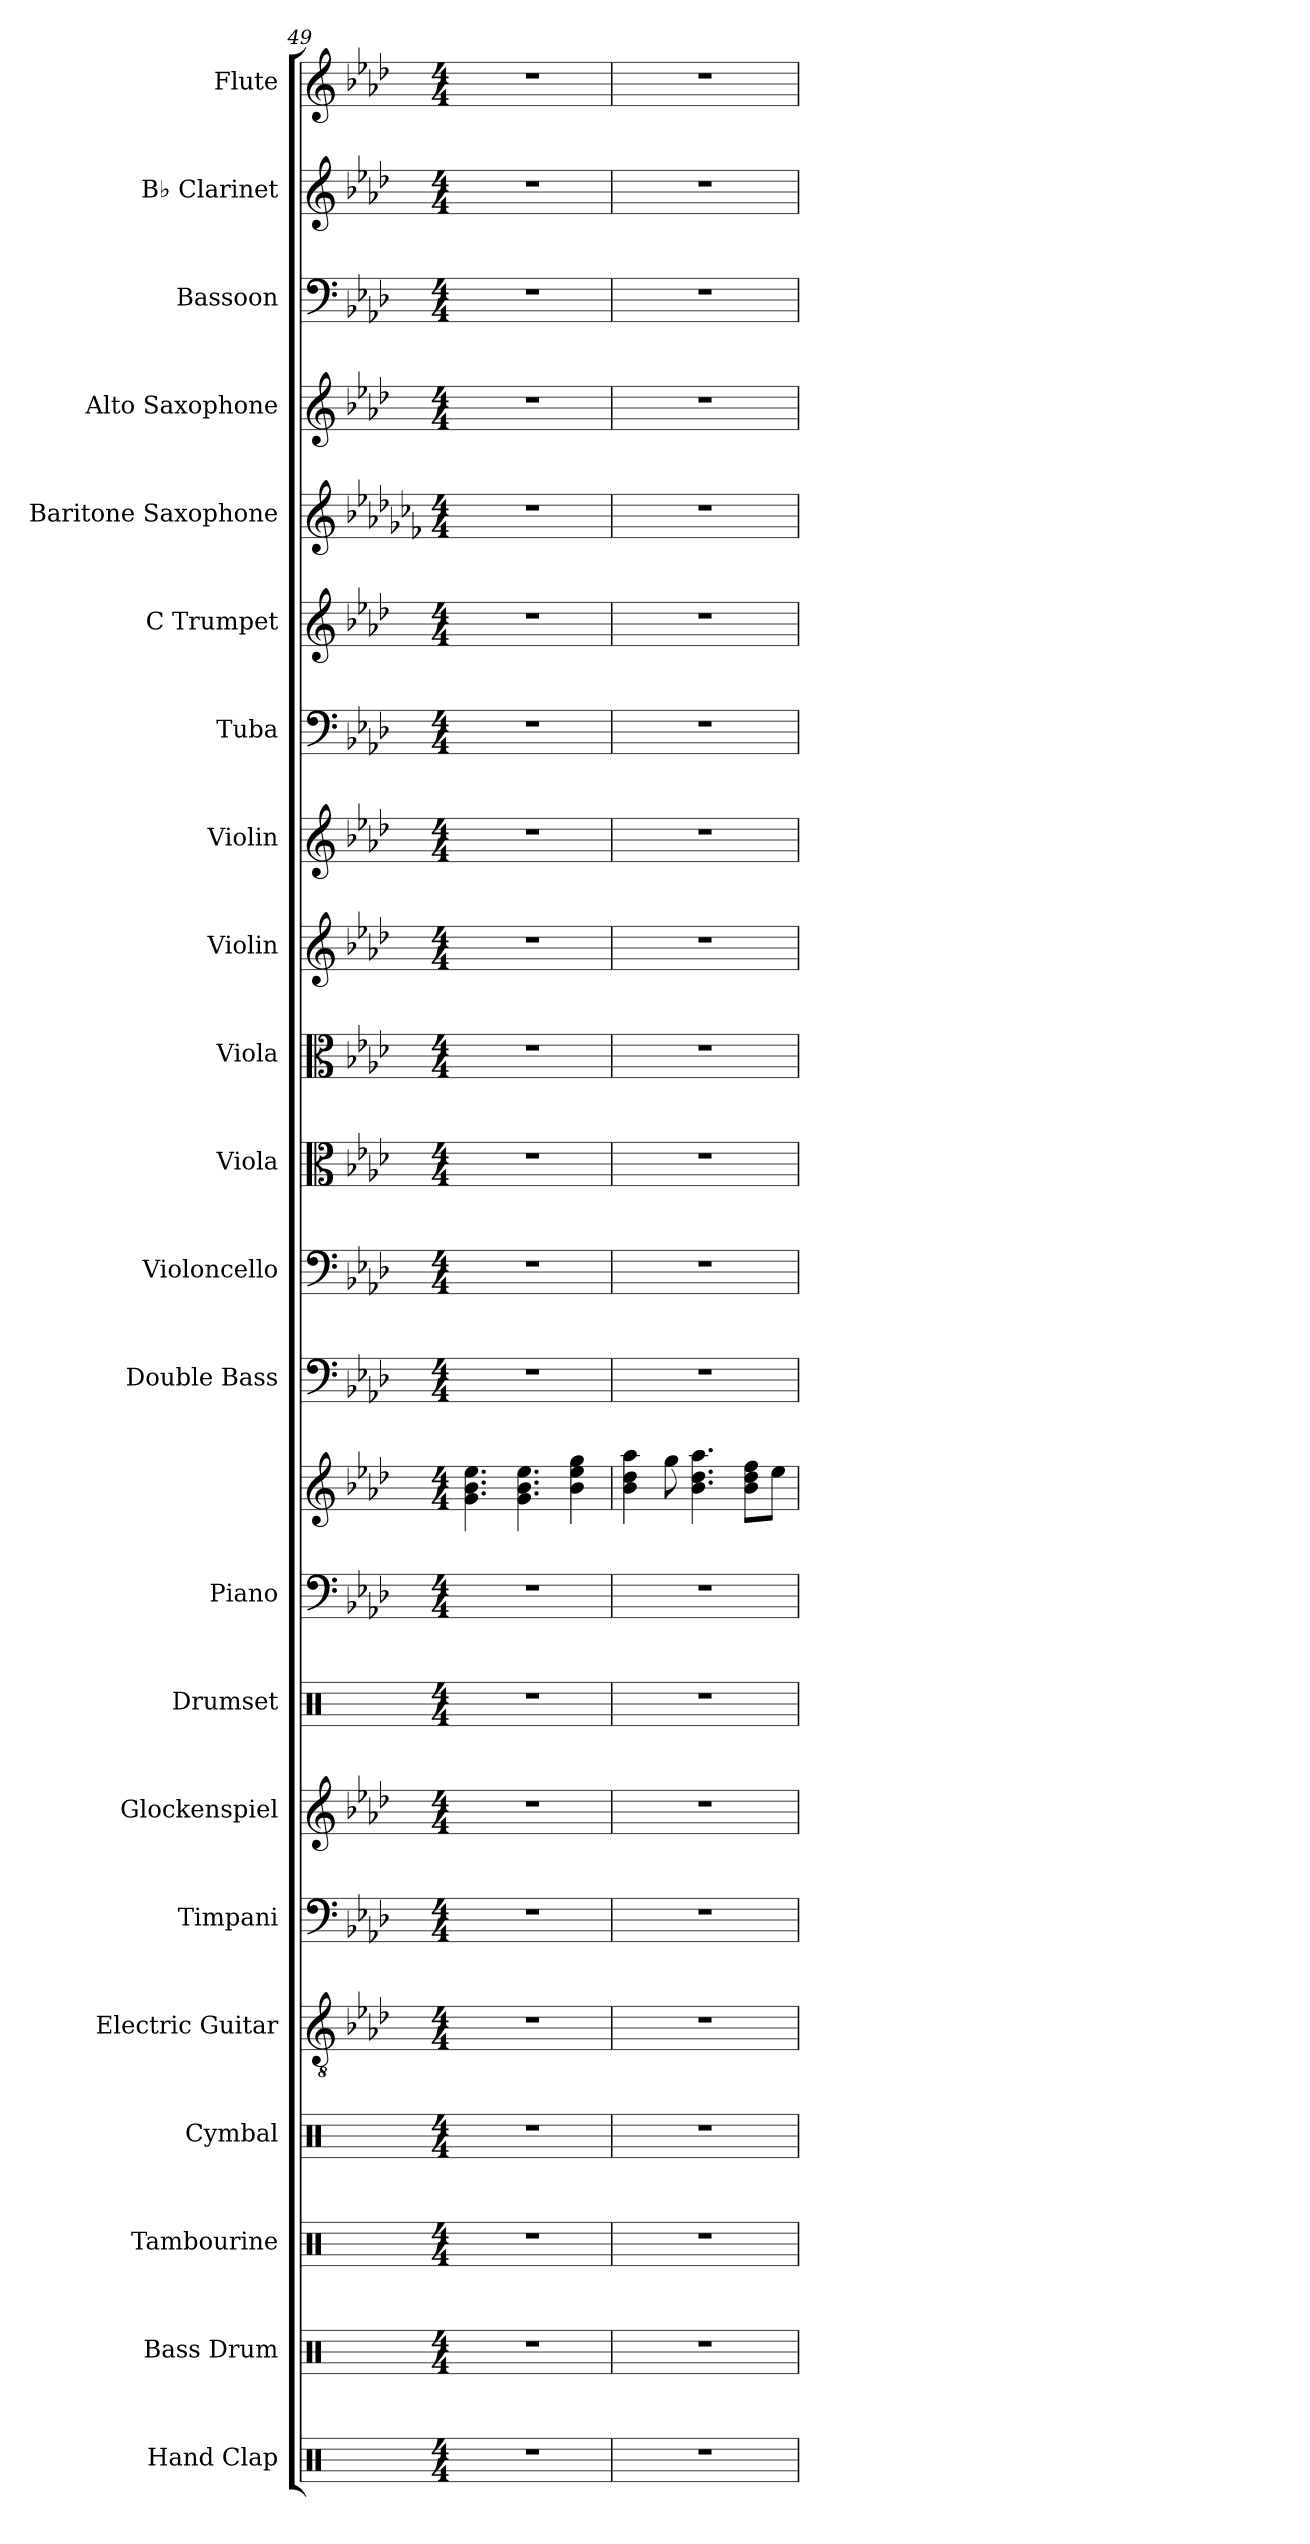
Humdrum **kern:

**kern	**kern	**kern	**kern	**kern	**kern	**kern	**kern	**kern	**kern	**kern	**kern	**kern	**kern	**kern	**kern	**kern	**kern	**kern	**kern	**kern	**kern	**kern
*part22	*part21	*part20	*part19	*part18	*part17	*part16	*part15	*part14	*part14	*part13	*part12	*part11	*part10	*part9	*part8	*part7	*part6	*part5	*part4	*part3	*part2	*part1
*staff23	*staff22	*staff21	*staff20	*staff19	*staff18	*staff17	*staff16	*staff15	*staff14	*staff13	*staff12	*staff11	*staff10	*staff9	*staff8	*staff7	*staff6	*staff5	*staff4	*staff3	*staff2	*staff1
*I"Hand Clap	*I"Bass Drum	*I"Tambourine	*I"Cymbal	*I"Electric Guitar	*I"Timpani	*I"Glockenspiel	*I"Drumset	*I"Piano	*	*I"Double Bass	*I"Violoncello	*I"Viola	*I"Viola	*I"Violin	*I"Violin	*I"Tuba	*I"C Trumpet	*I"Baritone Saxophone	*I"Alto Saxophone	*I"Bassoon	*I"B♭ Clarinet	*I"Flute
*I'Hd. Clp.	*I'B. Dr.	*I'Tamb.	*I'Cym.	*I'El. Guit.	*I'Timp.	*I'Glk.	*I'Drs.	*I'Pno.	*	*I'Db.	*I'Vc.	*I'Vla.	*I'Vla.	*I'Vln.	*I'Vln.	*I'Tba.	*I'C Tpt.	*I'Bar. Sax.	*I'A. Sax.	*I'Bsn.	*I'B♭ Cl.	*I'Fl.
*clefX	*clefX	*clefX	*clefX	*clefGv2	*clefF4	*clefG2	*clefX	*clefF4	*clefG2	*clefF4	*clefF4	*clefC3	*clefC3	*clefG2	*clefG2	*clefF4	*clefG2	*clefG2	*clefG2	*clefF4	*clefG2	*clefG2
*	*	*	*	*	*	*ITrd-14c-24	*	*	*	*ITrd7c12	*	*	*	*	*	*	*	*ITrd12c21	*ITrd5c9	*	*ITrd1c2	*
*k[]	*k[]	*k[]	*k[]	*k[b-e-a-d-]	*k[b-e-a-d-]	*k[b-e-a-d-]	*k[]	*k[b-e-a-d-]	*k[b-e-a-d-]	*k[b-e-a-d-]	*k[b-e-a-d-]	*k[b-e-a-d-]	*k[b-e-a-d-]	*k[b-e-a-d-]	*k[b-e-a-d-]	*k[b-e-a-d-]	*k[b-e-a-d-]	*k[b-e-a-d-g-c-f-]	*k[b-e-a-d-g-c-f-]	*k[b-e-a-d-]	*k[b-e-a-d-g-c-]	*k[b-e-a-d-]
*M4/4	*M4/4	*M4/4	*M4/4	*M4/4	*M4/4	*M4/4	*M4/4	*M4/4	*M4/4	*M4/4	*M4/4	*M4/4	*M4/4	*M4/4	*M4/4	*M4/4	*M4/4	*M4/4	*M4/4	*M4/4	*M4/4	*M4/4
=49	=49	=49	=49	=49	=49	=49	=49	=49	=49	=49	=49	=49	=49	=49	=49	=49	=49	=49	=49	=49	=49	=49
1r	1r	1r	1r	1r	1r	1r	1r	1r	4.g\ 4.b-\ 4.ee-\	1r	1r	1r	1r	1r	1r	1r	1r	1r	1r	1r	1r	1r
.	.	.	.	.	.	.	.	.	4.g\ 4.b-\ 4.ee-\	.	.	.	.	.	.	.	.	.	.	.	.	.
.	.	.	.	.	.	.	.	.	4b-\ 4ee-\ 4gg\	.	.	.	.	.	.	.	.	.	.	.	.	.
=50	=50	=50	=50	=50	=50	=50	=50	=50	=50	=50	=50	=50	=50	=50	=50	=50	=50	=50	=50	=50	=50	=50
1r	1r	1r	1r	1r	1r	1r	1r	1r	4b-\ 4dd-\ 4aa-\	1r	1r	1r	1r	1r	1r	1r	1r	1r	1r	1r	1r	1r
.	.	.	.	.	.	.	.	.	8gg\	.	.	.	.	.	.	.	.	.	.	.	.	.
.	.	.	.	.	.	.	.	.	4.b-\ 4.dd-\ 4.aa-\	.	.	.	.	.	.	.	.	.	.	.	.	.
.	.	.	.	.	.	.	.	.	8b-\ 8dd-\ 8ff\L	.	.	.	.	.	.	.	.	.	.	.	.	.
.	.	.	.	.	.	.	.	.	8ee-\J	.	.	.	.	.	.	.	.	.	.	.	.	.
=	=	=	=	=	=	=	=	=	=	=	=	=	=	=	=	=	=	=	=	=	=	=
*-	*-	*-	*-	*-	*-	*-	*-	*-	*-	*-	*-	*-	*-	*-	*-	*-	*-	*-	*-	*-	*-	*-
